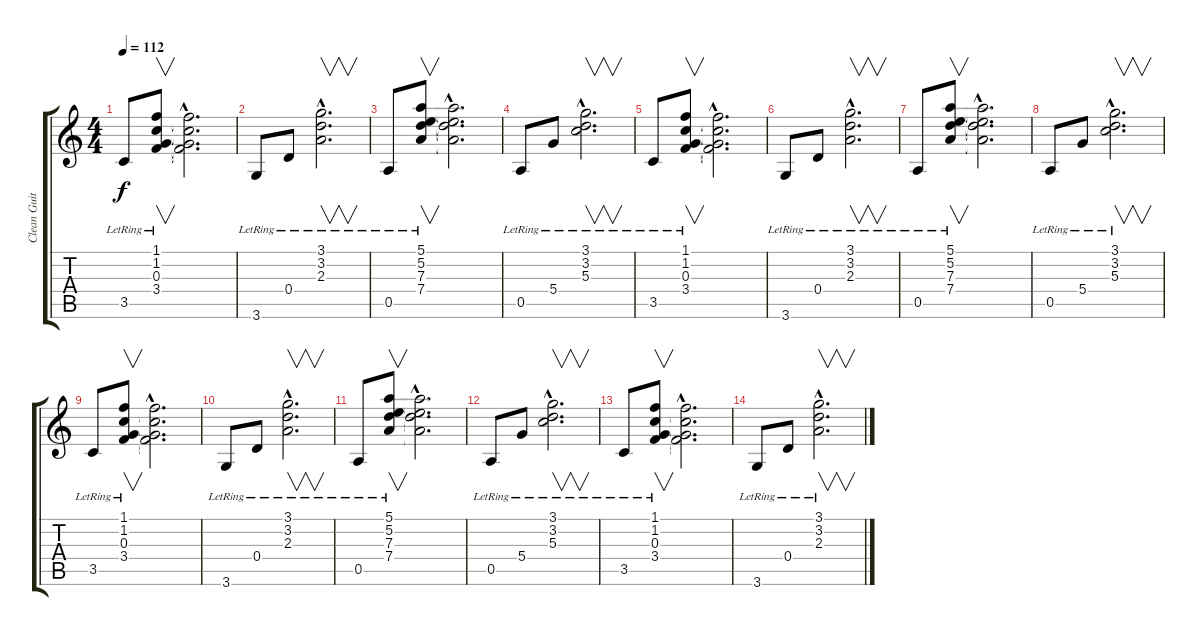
\track ("Clean Guitar" "Clean Guit") {instrument electricguitarclean}
\staff {score tabs}
\tuning (E4 B3 G3 D3 A2 E2) {hide}
\ts (4 4)
\tempo 112
\clef g2
\ks c
3.5{lr}.8{dy f} (1.1{lr} 1.2{lr} 0.3{lr} 3.4{lr}).8{v} (1.1{hac t} 1.2{hac t} 0.3{hac t} 3.4{hac t}).2{d} |
3.6{lr}.8 0.4{lr}.8 (3.1{hac lr} 3.2{hac lr} 2.3{hac lr}).2{v d} |
0.5{lr}.8 (5.1{lr} 5.2{lr} 7.3{lr} 7.4{lr}).8{v} (5.1{hac t} 5.2{hac t} 7.3{hac t} 7.4{hac t}).2{d} |
0.5{lr}.8 5.4{lr}.8 (3.1{hac lr} 3.2{hac lr} 5.3{hac lr}).2{v d} |
3.5{lr}.8 (1.1{lr} 1.2{lr} 0.3{lr} 3.4{lr}).8{v} (1.1{hac t} 1.2{hac t} 0.3{hac t} 3.4{hac t}).2{d} |
3.6{lr}.8 0.4{lr}.8 (3.1{hac lr} 3.2{hac lr} 2.3{hac lr}).2{v d} |
0.5{lr}.8 (5.1{lr} 5.2{lr} 7.3{lr} 7.4{lr}).8{v} (5.1{hac t} 5.2{hac t} 7.3{hac t} 7.4{hac t}).2{d} |
0.5{lr}.8 5.4{lr}.8 (3.1{hac lr} 3.2{hac lr} 5.3{hac lr}).2{v d} |
3.5{lr}.8 (1.1{lr} 1.2{lr} 0.3{lr} 3.4{lr}).8{v} (1.1{hac t} 1.2{hac t} 0.3{hac t} 3.4{hac t}).2{d} |
3.6{lr}.8 0.4{lr}.8 (3.1{hac lr} 3.2{hac lr} 2.3{hac lr}).2{v d} |
0.5{lr}.8 (5.1{lr} 5.2{lr} 7.3{lr} 7.4{lr}).8{v} (5.1{hac t} 5.2{hac t} 7.3{hac t} 7.4{hac t}).2{d} |
0.5{lr}.8 5.4{lr}.8 (3.1{hac lr} 3.2{hac lr} 5.3{hac lr}).2{v d} |
3.5{lr}.8 (1.1{lr} 1.2{lr} 0.3{lr} 3.4{lr}).8{v} (1.1{hac t} 1.2{hac t} 0.3{hac t} 3.4{hac t}).2{d} |
3.6{lr}.8 0.4{lr}.8 (3.1{hac lr} 3.2{hac lr} 2.3{hac lr}).2{v d}
